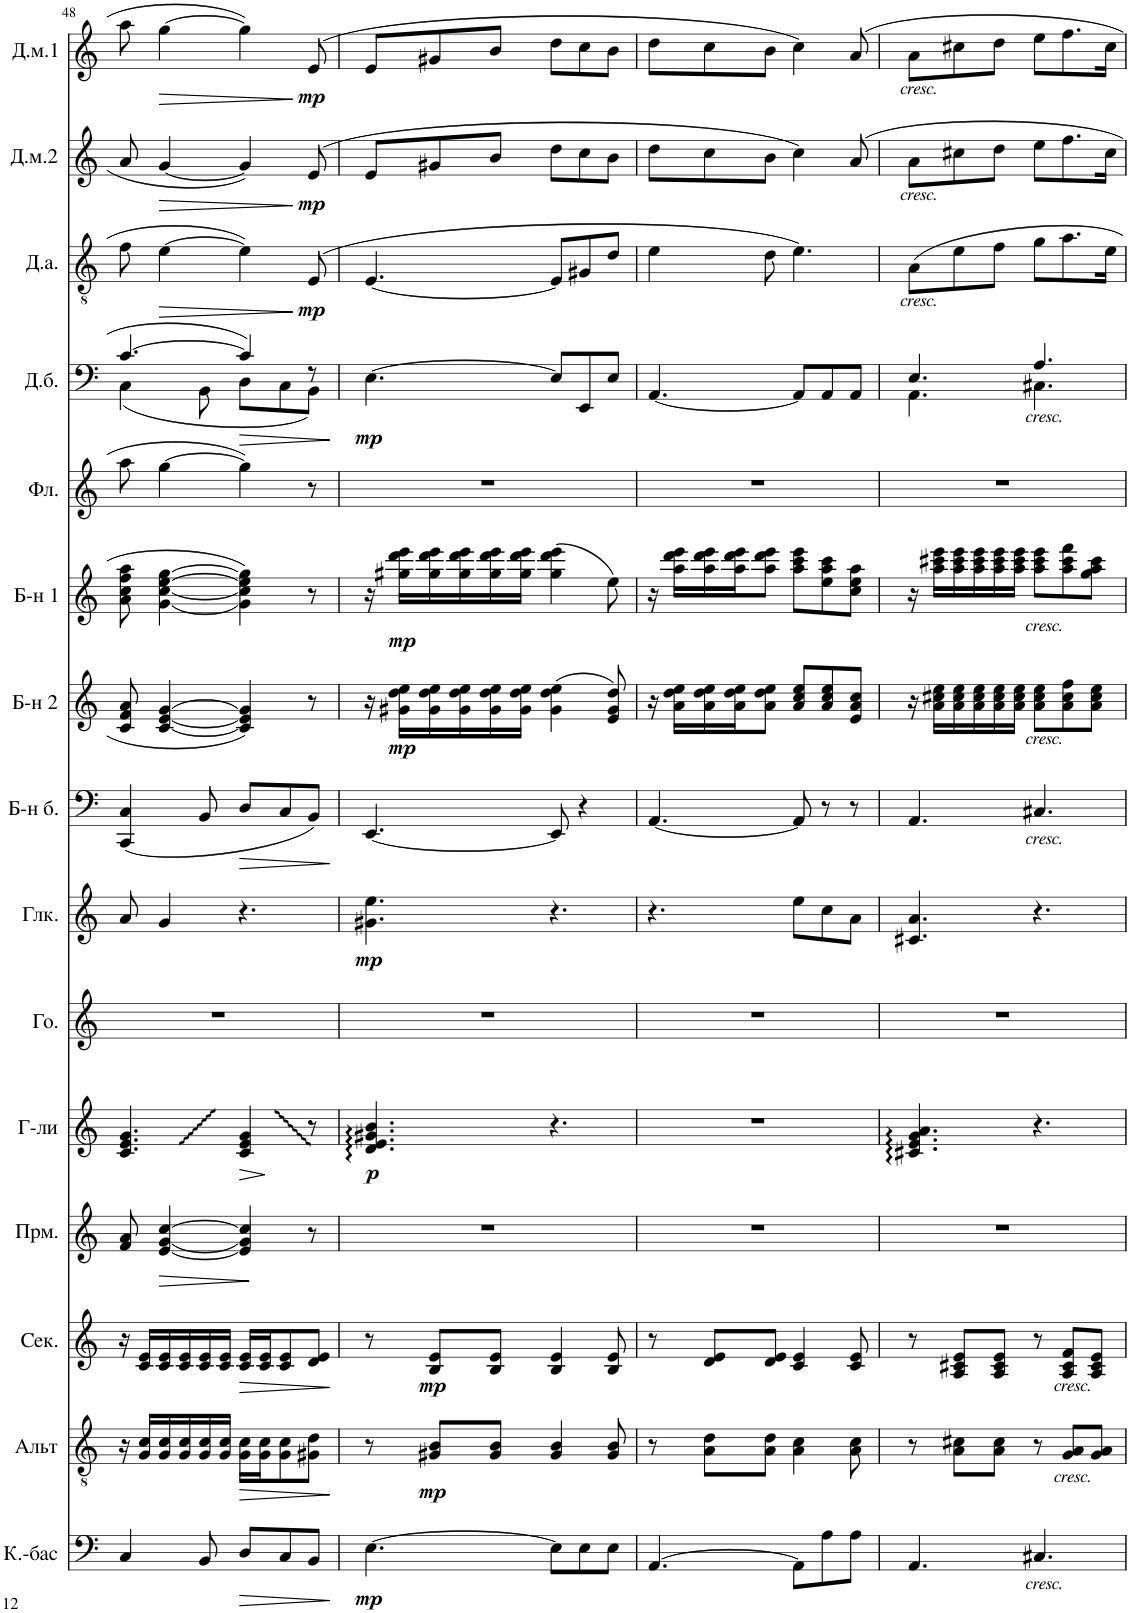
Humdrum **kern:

**kern	**dynam	**kern	**dynam	**kern	**dynam	**kern	**dynam	**kern	**dynam	**kern	**kern	**dynam	**kern	**dynam	**kern	**dynam	**kern	**dynam	**kern	**kern	**dynam	**kern	**dynam	**kern	**dynam	**kern	**dynam
*part15	*part15	*part14	*part14	*part13	*part13	*part12	*part12	*part11	*part11	*part10	*part9	*part9	*part8	*part8	*part7	*part7	*part6	*part6	*part5	*part4	*part4	*part3	*part3	*part2	*part2	*part1	*part1
*staff15	*staff15	*staff14	*staff14	*staff13	*staff13	*staff12	*staff12	*staff11	*staff11	*staff10	*staff9	*staff9	*staff8	*staff8	*staff7	*staff7	*staff6	*staff6	*staff5	*staff4	*staff4	*staff3	*staff3	*staff2	*staff2	*staff1	*staff1
*I"Контрабас	*	*I"Альт	*	*I"Секунда	*	*I"Прима	*	*I"Гусли	*	*I"Голос	*I"Глокеншпиль	*	*I"Баян-бас	*	*I"Баян 2	*	*I"Баян 1	*	*I"Флейта	*I"Домра басовая	*	*I"Домра альтовая	*	*I"Домра малая 2	*	*I"Домра малая 1	*
!!LO:PB:g=z
*clefF4	*	*clefGv2	*	*clefG2	*	*clefG2	*	*clefG2	*	*clefG2	*clefG2	*	*clefF4	*	*clefG2	*	*clefG2	*	*clefG2	*clefF4	*	*clefGv2	*	*clefG2	*	*clefG2	*
*	*	*	*	*	*	*	*	*	*	*	*Trd-14c-24	*	*	*	*	*	*	*	*	*	*	*	*	*	*	*	*
*k[]	*	*k[]	*	*k[]	*	*k[]	*	*k[]	*	*k[]	*k[]	*	*k[]	*	*k[]	*	*k[]	*	*k[]	*k[]	*	*k[]	*	*k[]	*	*k[]	*
*M6/8	*	*M6/8	*	*M6/8	*	*M6/8	*	*M6/8	*	*M6/8	*M6/8	*	*M6/8	*	*M6/8	*	*M6/8	*	*M6/8	*M6/8	*	*M6/8	*	*M6/8	*	*M6/8	*
=48	=48	=48	=48	=48	=48	=48	=48	=48	=48	=48	=48	=48	=48	=48	=48	=48	=48	=48	=48	=48	=48	=48	=48	=48	=48	=48	=48
*	*	*	*	*	*	*	*	*	*	*	*	*	*	*	*	*	*	*	*	*^	*	*	*	*	*	*	*
4C/	.	16r	.	16r	.	8f/ 8a/	.	4.c/ 4.e/ 4.g/	.	2.r	8a/	.	(4CC/ 4C/	.	8c/ 8f/ 8a/	.	8a\ 8cc\ 8ff\ 8aa\	.	8aa\	[4.c/	(4C\	.	8f\	.	8a/	.	8aa\	.
.	.	16G/ 16c/LL	.	16c/ 16e/LL	.	.	.	.	.	.	.	.	.	.	.	.	.	.	.	.	.	.	.	.	.	.	.	.
!	!	!	!	!	!	!	!LO:HP:b	!	!	!	!	!	!	!	!	!	!	!	!	!	!	!	!	!LO:HP:b	!	!LO:HP:b	!	!LO:HP:b
.	.	16G/ 16c/	.	16c/ 16e/	.	[4e/ [4g/ [4cc/	>	.	.	.	4g/	.	.	.	[4c/ [4e/ [4g/	.	[4g\ [4cc\ [4ee\ [4gg\	.	[4gg\	.	.	.	[4e\	>	[4g/	>	[4gg\	>
.	.	16G/ 16c/	.	16c/ 16e/	.	.	.	.	.	.	.	.	.	.	.	.	.	.	.	.	.	.	.	.	.	.	.	.
8BB/	.	16G/ 16c/	.	16c/ 16e/	.	.	.	.	.	.	.	.	8BB/	.	.	.	.	.	.	.	8BB\	.	.	.	.	.	.	.
.	.	16G/ 16c/JJ	.	16c/ 16e/JJ	.	.	.	.	.	.	.	.	.	.	.	.	.	.	.	.	.	.	.	.	.	.	.	.
!	!LO:HP:b	!	!LO:HP:b	!	!LO:HP:b	!	!	!	!LO:HP:b	!	!	!	!	!LO:HP:b	!	!	!	!	!	!	!	!LO:HP:b	!	!	!	!	!	!
8D/L	>	16G\ 16c\LL	>	16c/ 16e/LL	>	4e/] 4g/] 4cc/]	.	4c/ 4e/ 4g/	>	.	4.r	.	8D/L	>	4c/] 4e/] 4g/]	.	4g\] 4cc\] 4ee\] 4gg\]	.	4gg\]	4c/]	8D\L	>	4e\]	.	4g/]	.	4gg\]	.
.	.	16G\ 16c\J	.	16c/ 16e/J	.	.	.	.	.	.	.	.	.	.	.	.	.	.	.	.	.	.	.	.	.	.	.	.
8C/	.	8G\ 8c\	.	8c/ 8e/	.	.	.	.	.	.	.	.	8C/	.	.	.	.	.	.	.	8C\	.	.	.	.	.	.	.
!	!	!	!	!	!	!	!	!	!	!	!	!	!	!	!	!	!	!	!	!	!	!	!	!LO:DY:n=1:b	!	!LO:DY:n=1:b	!	!LO:DY:n=1:b
8BB/J	.	8G#X\ 8d\J	.	8d/ 8e/J	.	8r	]	8r	]	.	.	.	8BB/J)	.	8r	.	8r	.	8r	8r	8BB\J)	.	(8E/	] mp	(8e/	] mp	(8e/	] mp
*	*	*	*	*	*	*	*	*	*	*	*	*	*	*	*	*	*	*	*	*v	*v	*	*	*	*	*	*	*
.	]	.	]	.	]	.	.	.	.	.	.	.	.	]	.	.	.	.	.	.	]	.	.	.	.	.	.
=49	=49	=49	=49	=49	=49	=49	=49	=49	=49	=49	=49	=49	=49	=49	=49	=49	=49	=49	=49	=49	=49	=49	=49	=49	=49	=49	=49
!	!LO:DY:b	!	!	!	!	!	!	!	!LO:DY:b	!	!	!LO:DY:b	!	!	!	!	!	!	!	!	!LO:DY:b	!	!	!	!	!	!
[4.E\	mp	8r	.	8r	.	2.r	.	4.d/ 4.e/ 4.g#X/ 4.b/	p	2.r	4.g#X\ 4.ee\	mp	[4.EE/	.	16r	.	16r	.	2.r	[4.E\	mp	[4.E/	.	8e/L	.	8e/L	.
!	!	!	!	!	!	!	!	!	!	!	!	!	!	!	!	!LO:DY:b	!	!LO:DY:b	!	!	!	!	!	!	!	!	!
.	.	.	.	.	.	.	.	.	.	.	.	.	.	.	16g#X\ 16dd\ 16ee\LL	mp	16gg#X\ 16ddd\ 16eee\LL	mp	.	.	.	.	.	.	.	.	.
!	!	!	!LO:DY:b	!	!LO:DY:b	!	!	!	!	!	!	!	!	!	!	!	!	!	!	!	!	!	!	!	!	!	!
.	.	8G#X/ 8B/L	mp	8B/ 8e/L	mp	.	.	.	.	.	.	.	.	.	16g#\ 16dd\ 16ee\	.	16gg#\ 16ddd\ 16eee\	.	.	.	.	.	.	8g#X/	.	8g#X/	.
.	.	.	.	.	.	.	.	.	.	.	.	.	.	.	16g#\ 16dd\ 16ee\	.	16gg#\ 16ddd\ 16eee\	.	.	.	.	.	.	.	.	.	.
.	.	8G#/ 8B/J	.	8B/ 8e/J	.	.	.	.	.	.	.	.	.	.	16g#\ 16dd\ 16ee\	.	16gg#\ 16ddd\ 16eee\	.	.	.	.	.	.	8b/J	.	8b/J	.
.	.	.	.	.	.	.	.	.	.	.	.	.	.	.	16g#\ 16dd\ 16ee\JJ	.	16gg#\ 16ddd\ 16eee\JJ	.	.	.	.	.	.	.	.	.	.
8E\L]	.	4G#/ 4B/	.	4B/ 4e/	.	.	.	4.r	.	.	4.r	.	8EE/]	.	(4g#\ 4dd\ 4ee\	.	(4gg#\ 4ddd\ 4eee\	.	.	8E/L]	.	8E/L]	.	8dd\L	.	8dd\L	.
8E\	.	.	.	.	.	.	.	.	.	.	.	.	4r	.	.	.	.	.	.	8EE/	.	8G#X/	.	8cc\	.	8cc\	.
8E\J	.	8G#/ 8B/	.	8B/ 8e/	.	.	.	.	.	.	.	.	.	.	8e/ 8g#/ 8dd/)	.	8ee\)	.	.	8E/J	.	8d/J	.	8b\J	.	8b\J	.
=50	=50	=50	=50	=50	=50	=50	=50	=50	=50	=50	=50	=50	=50	=50	=50	=50	=50	=50	=50	=50	=50	=50	=50	=50	=50	=50	=50
[4.AA/	.	8r	.	8r	.	2.r	.	2.r	.	2.r	4.r	.	[4.AA/	.	16r	.	16r	.	2.r	[4.AA/	.	4e\	.	8dd\L	.	8dd\L	.
.	.	.	.	.	.	.	.	.	.	.	.	.	.	.	16a\ 16dd\ 16ee\LL	.	16aa\ 16ddd\ 16eee\LL	.	.	.	.	.	.	.	.	.	.
.	.	8A\ 8d\L	.	8d/ 8e/L	.	.	.	.	.	.	.	.	.	.	16a\ 16dd\ 16ee\	.	16aa\ 16ddd\ 16eee\	.	.	.	.	.	.	8cc\	.	8cc\	.
.	.	.	.	.	.	.	.	.	.	.	.	.	.	.	16a\ 16dd\ 16ee\J	.	16aa\ 16ddd\ 16eee\J	.	.	.	.	.	.	.	.	.	.
.	.	8A\ 8d\J	.	8d/ 8e/J	.	.	.	.	.	.	.	.	.	.	8a\ 8dd\ 8ee\J	.	8aa\ 8ddd\ 8eee\J	.	.	.	.	8d\	.	8b\J	.	8b\J	.
8AA\L]	.	4A\ 4c\	.	4c/ 4e/	.	.	.	.	.	.	8ee\L	.	8AA/]	.	8a/ 8cc/ 8ee/L	.	8aa\ 8ccc\ 8eee\L	.	.	8AA/L]	.	4.e\)	.	4cc\)	.	4cc\)	.
8A\	.	.	.	.	.	.	.	.	.	.	8cc\	.	8r	.	8a/ 8cc/ 8ee/	.	8ee\ 8aa\ 8ccc\	.	.	8AA/	.	.	.	.	.	.	.
8A\J	.	8A\ 8c\	.	8c/ 8e/	.	.	.	.	.	.	8a\J	.	8r	.	8e/ 8a/ 8cc/J	.	8cc\ 8ee\ 8aa\J	.	.	8AA/J	.	.	.	8a/	.	8a/	.
=51	=51	=51	=51	=51	=51	=51	=51	=51	=51	=51	=51	=51	=51	=51	=51	=51	=51	=51	=51	=51	=51	=51	=51	=51	=51	=51	=51
*	*	*	*	*	*	*	*	*	*	*	*	*	*	*	*	*	*	*	*	*^	*	*	*	*	*	*	*
!	!	!	!	!	!	!	!	!	!	!	!	!	!	!	!	!	!	!	!	!	!	!	!	!	!	!	!LO:TX:b:i:t=cresc.	!
!	!	!	!	!	!	!	!	!	!	!	!	!	!	!	!	!	!	!	!	!	!	!	!	!	!LO:TX:b:i:t=cresc.	!	!	!
!	!	!	!	!	!	!	!	!	!	!	!	!	!	!	!	!	!	!	!	!	!	!	!LO:TX:b:i:t=cresc.	!	!	!	!	!
4.AA/	.	8r	.	8r	.	2.r	.	4.c#X/ 4.e/ 4.g/ 4.a/	.	2.r	4.c#X/ 4.a/	.	4.AA/	.	16r	.	16r	.	2.r	4.E/	4.AA\	.	8A\L	.	8a\L	.	8a\L	.
.	.	.	.	.	.	.	.	.	.	.	.	.	.	.	16a\ 16cc#X\ 16ee\LL	.	16aa\ 16ccc#X\ 16eee\LL	.	.	.	.	.	.	.	.	.	.	.
.	.	8A\ 8c#X\L	.	8A/ 8c#X/ 8e/L	.	.	.	.	.	.	.	.	.	.	16a\ 16cc#\ 16ee\	.	16aa\ 16ccc#\ 16eee\	.	.	.	.	.	8e\	.	8cc#X\	.	8cc#X\	.
.	.	.	.	.	.	.	.	.	.	.	.	.	.	.	16a\ 16cc#\ 16ee\	.	16aa\ 16ccc#\ 16eee\	.	.	.	.	.	.	.	.	.	.	.
.	.	8A\ 8c#\J	.	8A/ 8c#/ 8e/J	.	.	.	.	.	.	.	.	.	.	16a\ 16cc#\ 16ee\	.	16aa\ 16ccc#\ 16eee\	.	.	.	.	.	8f\J	.	8dd\J	.	8dd\J	.
.	.	.	.	.	.	.	.	.	.	.	.	.	.	.	16a\ 16cc#\ 16ee\JJ	.	16aa\ 16ccc#\ 16eee\JJ	.	.	.	.	.	.	.	.	.	.	.
!	!	!	!	!	!	!	!	!	!	!	!	!	!	!	!	!	!	!	!	!LO:TX:b:i:t=cresc.	!	!	!	!	!	!	!	!
!	!	!	!	!	!	!	!	!	!	!	!	!	!	!	!	!	!LO:TX:b:i:t=cresc.	!	!	!	!	!	!	!	!	!	!	!
!	!	!	!	!	!	!	!	!	!	!	!	!	!	!	!LO:TX:b:i:t=cresc.	!	!	!	!	!	!	!	!	!	!	!	!	!
!	!	!	!	!	!	!	!	!	!	!	!	!	!LO:TX:b:i:t=cresc.	!	!	!	!	!	!	!	!	!	!	!	!	!	!	!
!LO:TX:b:i:t=cresc.	!	!	!	!	!	!	!	!	!	!	!	!	!	!	!	!	!	!	!	!	!	!	!	!	!	!	!	!
4.C#X/	.	8r	.	8r	.	.	.	4.r	.	.	4.r	.	4.C#X/	.	8a\ 8cc#\ 8ee\L	.	8aa\ 8ccc#\ 8eee\L	.	.	4.A/	4.C#X\	.	8g\L	.	8ee\L	.	8ee\L	.
!	!	!	!	!LO:TX:b:i:t=cresc.	!	!	!	!	!	!	!	!	!	!	!	!	!	!	!	!	!	!	!	!	!	!	!	!
!	!	!LO:TX:b:i:t=cresc.	!	!	!	!	!	!	!	!	!	!	!	!	!	!	!	!	!	!	!	!	!	!	!	!	!	!
.	.	8G/ 8A/L	.	8A/ 8c#/ 8f/L	.	.	.	.	.	.	.	.	.	.	8a\ 8cc#\ 8ff\	.	8aa\ 8ccc#\ 8fff\	.	.	.	.	.	8.a\	.	8.ff\	.	8.ff\	.
.	.	8G/ 8A/J	.	8A/ 8c#/ 8e/J	.	.	.	.	.	.	.	.	.	.	8a\ 8cc#\ 8ee\J	.	8gg\ 8aa\ 8ccc#\J	.	.	.	.	.	.	.	.	.	.	.
.	.	.	.	.	.	.	.	.	.	.	.	.	.	.	.	.	.	.	.	.	.	.	16e\Jk	.	16cc#\Jk	.	16cc#\Jk	.
*	*	*	*	*	*	*	*	*	*	*	*	*	*	*	*	*	*	*	*	*v	*v	*	*	*	*	*	*	*
=	=	=	=	=	=	=	=	=	=	=	=	=	=	=	=	=	=	=	=	=	=	=	=	=	=	=	=
*-	*-	*-	*-	*-	*-	*-	*-	*-	*-	*-	*-	*-	*-	*-	*-	*-	*-	*-	*-	*-	*-	*-	*-	*-	*-	*-	*-
